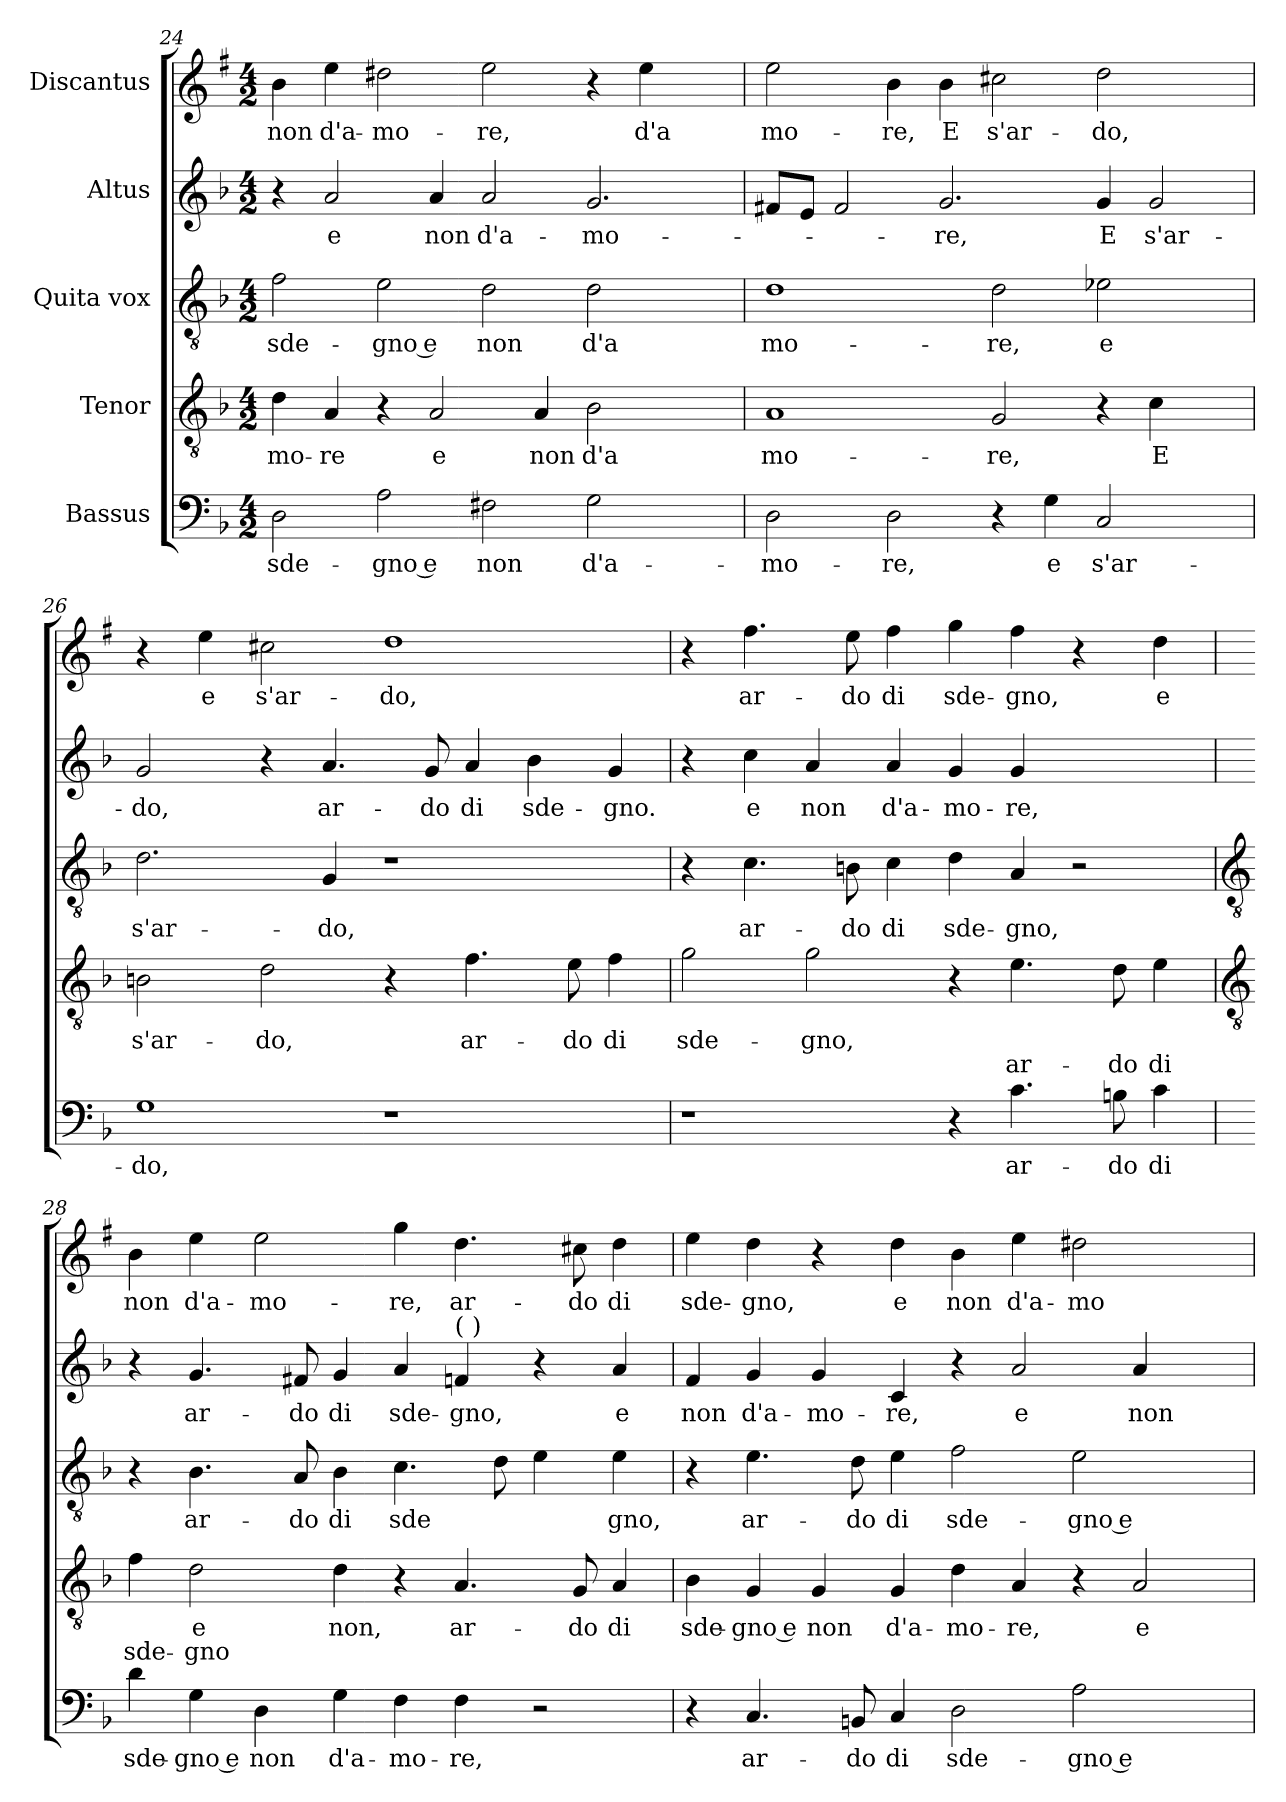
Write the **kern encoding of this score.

**kern	**text	**kern	**text	**text	**kern	**text	**kern	**text	**kern	**text
*part5	*part5	*part4	*part4	*part4	*part3	*part3	*part2	*part2	*part1	*part1
*staff5	*staff5	*staff4	*staff4	*staff4	*staff3	*staff3	*staff2	*staff2	*staff1	*staff1
*I"Bassus	*	*I"Tenor	*	*	*I"Quita vox	*	*I"Altus	*	*I"Discantus	*
!!LO:LB:g=z
*clefF4	*	*clefGv2	*	*	*clefGv2	*	*clefG2	*	*clefG2	*
*	*	*	*	*	*	*	*	*	*ITrd1c2	*
*k[b-]	*	*k[b-]	*	*	*k[b-]	*	*k[b-]	*	*k[b-]	*
*F:	*	*F:	*	*	*F:	*	*F:	*	*F:	*
*M4/2	*	*M4/2	*	*	*M4/2	*	*M4/2	*	*M4/2	*
=24	=24	=24	=24	=24	=24	=24	=24	=24	=24	=24
!	!LO:LY:b	!	!LO:LY:b	!	!	!LO:LY:b	!	!	!	!LO:LY:b
2D	sde-	4d	-mo-	.	2f	sde-	4r	.	4a	non
!	!	!	!LO:LY:b	!	!	!	!	!LO:LY:b	!	!LO:LY:b
.	.	4A	-re	.	.	.	2a	e	4dd	d'a-
!	!LO:LY:b	!	!	!	!	!LO:LY:b	!	!	!	!LO:LY:b
2A	-gno e	4r	.	.	2e	-gno e	.	.	2cc#X	-mo-
!	!	!	!LO:LY:b	!	!	!	!	!LO:LY:b	!	!
.	.	2A	e	.	.	.	4a	non	.	.
!	!LO:LY:b	!	!	!	!	!LO:LY:b	!	!LO:LY:b	!	!LO:LY:b
2F#X	non	.	.	.	2d	non	2a	d'a-	2dd	-re,
!	!	!	!LO:LY:b	!	!	!	!	!	!	!
.	.	4A	non	.	.	.	.	.	.	.
!	!LO:LY:b	!	!LO:LY:b	!	!	!LO:LY:b	!	!LO:LY:b	!	!
2G	d'a-	2B-	d'a	.	2d	d'a	2.g	-mo-	4r	.
!	!	!	!	!	!	!	!	!	!	!LO:LY:b
.	.	.	.	.	.	.	.	.	4dd	d'a
4ryy	.	4ryy	.	.	4ryy	.	.	.	4ryy	.
=25	=25	=25	=25	=25	=25	=25	=25	=25	=25	=25
!	!LO:LY:b	!	!LO:LY:b	!	!	!LO:LY:b	!	!	!	!LO:LY:b
2D	-mo-	1A	mo-	.	1d	mo-	8f#L	.	2dd	mo-
.	.	.	.	.	.	.	8eJ	.	.	.
.	.	.	.	.	.	.	2f#	.	.	.
!	!LO:LY:b	!	!	!	!	!	!	!	!	!LO:LY:b
2D	-re,	.	.	.	.	.	.	.	4a	-re,
!	!	!	!	!	!	!	!	!LO:LY:b	!	!LO:LY:b
.	.	.	.	.	.	.	2.g	-re,	4a	E
!	!	!	!LO:LY:b	!	!	!LO:LY:b	!	!	!	!LO:LY:b
4r	.	2G	-re,	.	2d	-re,	.	.	2bn	s'ar-
!	!LO:LY:b	!	!	!	!	!	!	!	!	!
4G	e	.	.	.	.	.	.	.	.	.
!	!LO:LY:b	!	!	!	!	!LO:LY:b	!	!LO:LY:b	!	!LO:LY:b
2C	s'ar-	4r	.	.	2e-X	e	4g	E	2cc	-do,
!	!	!	!LO:LY:b	!	!	!	!	!LO:LY:b	!	!
.	.	4c	E	.	.	.	2g	s'ar-	.	.
4ryy	.	4ryy	.	.	4ryy	.	.	.	4ryy	.
=26	=26	=26	=26	=26	=26	=26	=26	=26	=26	=26
!	!LO:LY:b	!	!LO:LY:b	!	!	!LO:LY:b	!	!LO:LY:b	!	!
1G	-do,	2Bn	s'ar-	.	2.d	s'ar-	2g	-do,	4r	.
!	!	!	!	!	!	!	!	!	!	!LO:LY:b
.	.	.	.	.	.	.	.	.	4dd	e
!	!	!	!LO:LY:b	!	!	!	!	!	!	!LO:LY:b
.	.	2d	-do,	.	.	.	4r	.	2bn	s'ar-
!	!	!	!	!	!	!LO:LY:b	!	!LO:LY:b	!	!
.	.	.	.	.	4G	-do,	4.a	ar-	.	.
!	!	!	!	!	!	!	!	!	!	!LO:LY:b
1r	.	4r	.	.	1r	.	.	.	1cc	-do,
!	!	!	!	!	!	!	!	!LO:LY:b	!	!
.	.	.	.	.	.	.	8g	-do	.	.
!	!	!	!LO:LY:b	!	!	!	!	!LO:LY:b	!	!
.	.	4.f	ar-	.	.	.	4a	di	.	.
!	!	!	!	!	!	!	!	!LO:LY:b	!	!
.	.	.	.	.	.	.	4b-	sde-	.	.
!	!	!	!LO:LY:b	!	!	!	!	!	!	!
.	.	8e	-do	.	.	.	.	.	.	.
!	!	!	!LO:LY:b	!	!	!	!	!LO:LY:b	!	!
.	.	4f	di	.	.	.	4g	-gno.	.	.
=27	=27	=27	=27	=27	=27	=27	=27	=27	=27	=27
!	!	!	!LO:LY:b	!	!	!	!	!	!	!
1r	.	2g	sde-	.	4r	.	4r	.	4r	.
!	!	!	!	!	!	!LO:LY:b	!	!LO:LY:b	!	!LO:LY:b
.	.	.	.	.	4.c	ar-	4cc	e	4.ee	ar-
!	!	!	!LO:LY:b	!	!	!	!	!LO:LY:b	!	!
.	.	2g	-gno,	.	.	.	4a	non	.	.
!	!	!	!	!	!	!LO:LY:b	!	!	!	!LO:LY:b
.	.	.	.	.	8Bn	-do	.	.	8dd	-do
!	!	!	!	!	!	!LO:LY:b	!	!LO:LY:b	!	!LO:LY:b
.	.	.	.	.	4c	di	4a	d'a-	4ee	di
!	!	!	!	!	!	!LO:LY:b	!	!LO:LY:b	!	!LO:LY:b
4r	.	4r	.	.	4d	sde-	4g	-mo-	4ff	sde-
!	!LO:LY:b	!	!	!LO:LY:b	!	!LO:LY:b	!	!LO:LY:b	!	!LO:LY:b
4.c	ar-	4.e	.	ar-	4A	-gno,	4g	-re,	4ee	-gno,
.	.	.	.	.	2r	.	2ryy	.	4r	.
!	!LO:LY:b	!	!	!LO:LY:b	!	!	!	!	!	!
8Bn	-do	8d	.	-do	.	.	.	.	.	.
!	!LO:LY:b	!	!	!LO:LY:b	!	!	!	!	!	!LO:LY:b
4c	di	4e	.	di	.	.	.	.	4cc	e
!!LO:LB:g=z
=28	=28	=28	=28	=28	=28	=28	=28	=28	=28	=28
*	*	*clefGv2	*	*	*clefGv2	*	*	*	*	*
!	!LO:LY:b	!	!	!LO:LY:b	!	!	!	!	!	!LO:LY:b
4d	sde-	4f	.	sde-	4r	.	4r	.	4a	non
!	!LO:LY:b	!	!LO:LY:b	!LO:LY:b	!	!LO:LY:b	!	!LO:LY:b	!	!LO:LY:b
4G	-gno e	2d	-e	gno	4.B-	ar-	4.g	ar-	4dd	d'a-
!	!LO:LY:b	!	!	!	!	!	!	!	!	!LO:LY:b
4D	non	.	.	.	.	.	.	.	2dd	-mo-
!	!	!	!	!	!	!LO:LY:b	!	!LO:LY:b	!	!
.	.	.	.	.	8A	-do	8f#X	-do	.	.
!	!LO:LY:b	!	!LO:LY:b	!	!	!LO:LY:b	!	!LO:LY:b	!	!
4G	d'a-	4d	non,	.	4B-	di	4g	di	.	.
!	!LO:LY:b	!	!	!	!	!LO:LY:b	!	!LO:LY:b	!	!LO:LY:b
4F	-mo-	4r	.	.	4.c	sde	4a	sde-	4ff	-re,
!	!	!	!	!	!	!	!LO:TX:a:t=(  )	!	!	!
!	!LO:LY:b	!	!LO:LY:b	!	!	!	!	!LO:LY:b	!	!LO:LY:b
4F	-re,	4.A	ar-	.	.	.	4f	-gno,	4.cc	ar-
.	.	.	.	.	8d	.	.	.	.	.
2r	.	.	.	.	4e	.	4r	.	.	.
!	!	!	!LO:LY:b	!	!	!	!	!	!	!LO:LY:b
.	.	8G	-do	.	.	.	.	.	8bn	-do
!	!	!	!LO:LY:b	!	!	!LO:LY:b	!	!LO:LY:b	!	!LO:LY:b
.	.	4A	di	.	4e	gno,	4a	e	4cc	di
=29	=29	=29	=29	=29	=29	=29	=29	=29	=29	=29
!	!	!	!LO:LY:b	!	!	!	!	!LO:LY:b	!	!LO:LY:b
4r	.	4B-	sde-	.	4r	.	4f	non	4dd	sde-
!	!LO:LY:b	!	!LO:LY:b	!	!	!LO:LY:b	!	!LO:LY:b	!	!LO:LY:b
4.C	ar-	4G	-gno e	.	4.e	ar-	4g	d'a-	4cc	-gno,
!	!	!	!LO:LY:b	!	!	!	!	!LO:LY:b	!	!
.	.	4G	non	.	.	.	4g	-mo-	4r	.
!	!LO:LY:b	!	!	!	!	!LO:LY:b	!	!	!	!
8BBn	-do	.	.	.	8d	-do	.	.	.	.
!	!LO:LY:b	!	!LO:LY:b	!	!	!LO:LY:b	!	!LO:LY:b	!	!LO:LY:b
4C	di	4G	d'a-	.	4e	di	4c	-re,	4cc	e
!	!LO:LY:b	!	!LO:LY:b	!	!	!LO:LY:b	!	!	!	!LO:LY:b
2D	sde-	4d	-mo-	.	2f	sde-	4r	.	4a	non
!	!	!	!LO:LY:b	!	!	!	!	!LO:LY:b	!	!LO:LY:b
.	.	4A	-re,	.	.	.	2a	e	4dd	d'a-
!	!LO:LY:b	!	!	!	!	!LO:LY:b	!	!	!	!LO:LY:b
2A	-gno e	4r	.	.	2e	-gno e	.	.	2cc#X	-mo-
!	!	!	!LO:LY:b	!	!	!	!	!LO:LY:b	!	!
.	.	2A	e-	.	.	.	4a	non	.	.
4ryy	.	.	.	.	4ryy	.	4ryy	.	4ryy	.
=	=	=	=	=	=	=	=	=	=	=
*-	*-	*-	*-	*-	*-	*-	*-	*-	*-	*-
